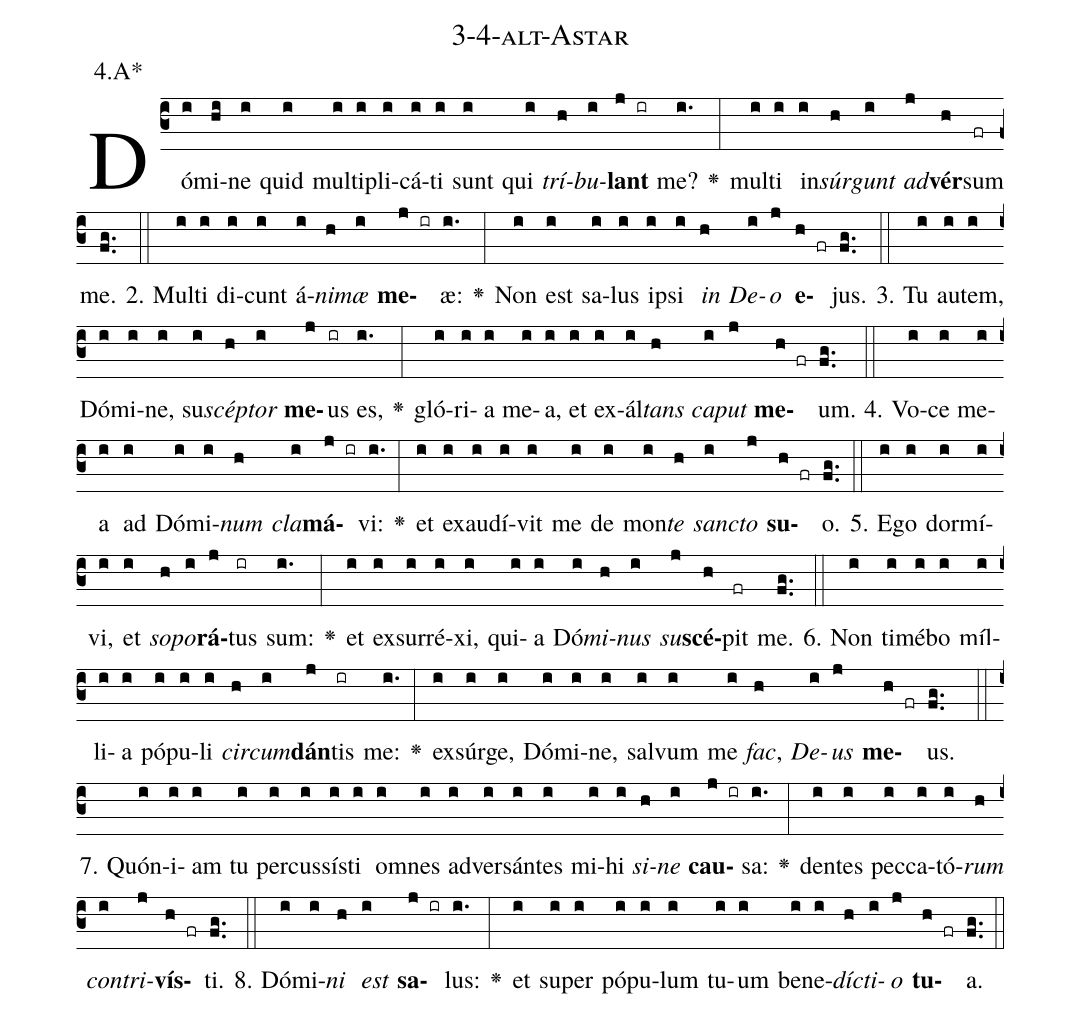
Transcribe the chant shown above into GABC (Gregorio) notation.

name: 3-4-alt-Astar;
annotation: 4.A*;
%%
(c3)Dó(i)mi(hi)ne(i) quid(i) mul(i)ti(i)pli(i)cá(i)ti(i) sunt(i) qui(i) <i>trí</i>(h)<i>bu</i>(i)<b>lant</b>(j ir) me?(i.) <v>\greheightstar</v>(:) mul(i)ti(i) in(i)<i>súr</i>(h)<i>gunt</i>(i) <i>ad</i>(j)<b>vér</b>(h)sum(fr) me.(fg..) (::)
2. Mul(i)ti(i) di(i)cunt(i) á(i)<i>ni</i>(h)<i>mæ</i>(i) <b>me</b>(j ir)æ:(i.) <v>\greheightstar</v>(:) Non(i) est(i) sa(i)lus(i) ip(i)si(i) <i>in</i>(h) <i>De</i>(i)<i>o</i>(j) <b>e</b>(h fr)jus.(fg..) (::)
3. Tu(i) au(i)tem,(i) Dó(i)mi(i)ne,(i) su(i)<i>scép</i>(h)<i>tor</i>(i) <b>me</b>(j)us(ir) es,(i.) <v>\greheightstar</v>(:) gló(i)ri(i)a(i) me(i)a,(i) et(i) ex(i)ál(i)<i>tans</i>(h) <i>ca</i>(i)<i>put</i>(j) <b>me</b>(h fr)um.(fg..) (::)
4. Vo(i)ce(i) me(i)a(i) ad(i) Dó(i)mi(i)<i>num</i>(h) <i>cla</i>(i)<b>má</b>(j ir)vi:(i.) <v>\greheightstar</v>(:) et(i) ex(i)au(i)dí(i)vit(i) me(i) de(i) mon(i)<i>te</i>(h) <i>sanc</i>(i)<i>to</i>(j) <b>su</b>(h fr)o.(fg..) (::)
5. E(i)go(i) dor(i)mí(i)vi,(i) et(i) <i>so</i>(h)<i>po</i>(i)<b>rá</b>(j)tus(ir) sum:(i.) <v>\greheightstar</v>(:) et(i) ex(i)sur(i)ré(i)xi,(i) qui(i)a(i) Dó(i)<i>mi</i>(h)<i>nus</i>(i) <i>su</i>(j)<b>scé</b>(h)pit(fr) me.(fg..) (::)
6. Non(i) ti(i)mé(i)bo(i) míl(i)li(i)a(i) pó(i)pu(i)li(i) <i>cir</i>(h)<i>cum</i>(i)<b>dán</b>(j)tis(ir) me:(i.) <v>\greheightstar</v>(:) ex(i)súr(i)ge,(i) Dó(i)mi(i)ne,(i) sal(i)vum(i) me(i) <i>fac</i>,(h) <i>De</i>(i)<i>us</i>(j) <b>me</b>(h fr)us.(fg..) (::)
7. Quón(i)i(i)am(i) tu(i) per(i)cus(i)sís(i)ti(i) om(i)nes(i) ad(i)ver(i)sán(i)tes(i) mi(i)hi(i) <i>si</i>(h)<i>ne</i>(i) <b>cau</b>(j ir)sa:(i.) <v>\greheightstar</v>(:) den(i)tes(i) pec(i)ca(i)tó(i)<i>rum</i>(h) <i>con</i>(i)<i>tri</i>(j)<b>vís</b>(h fr)ti.(fg..) (::)
8. Dó(i)mi(i)<i>ni</i>(h) <i>est</i>(i) <b>sa</b>(j ir)lus:(i.) <v>\greheightstar</v>(:) et(i) su(i)per(i) pó(i)pu(i)lum(i) tu(i)um(i) be(i)ne(i)<i>díc</i>(h)<i>ti</i>(i)<i>o</i>(j) <b>tu</b>(h fr)a.(fg..) (::)
